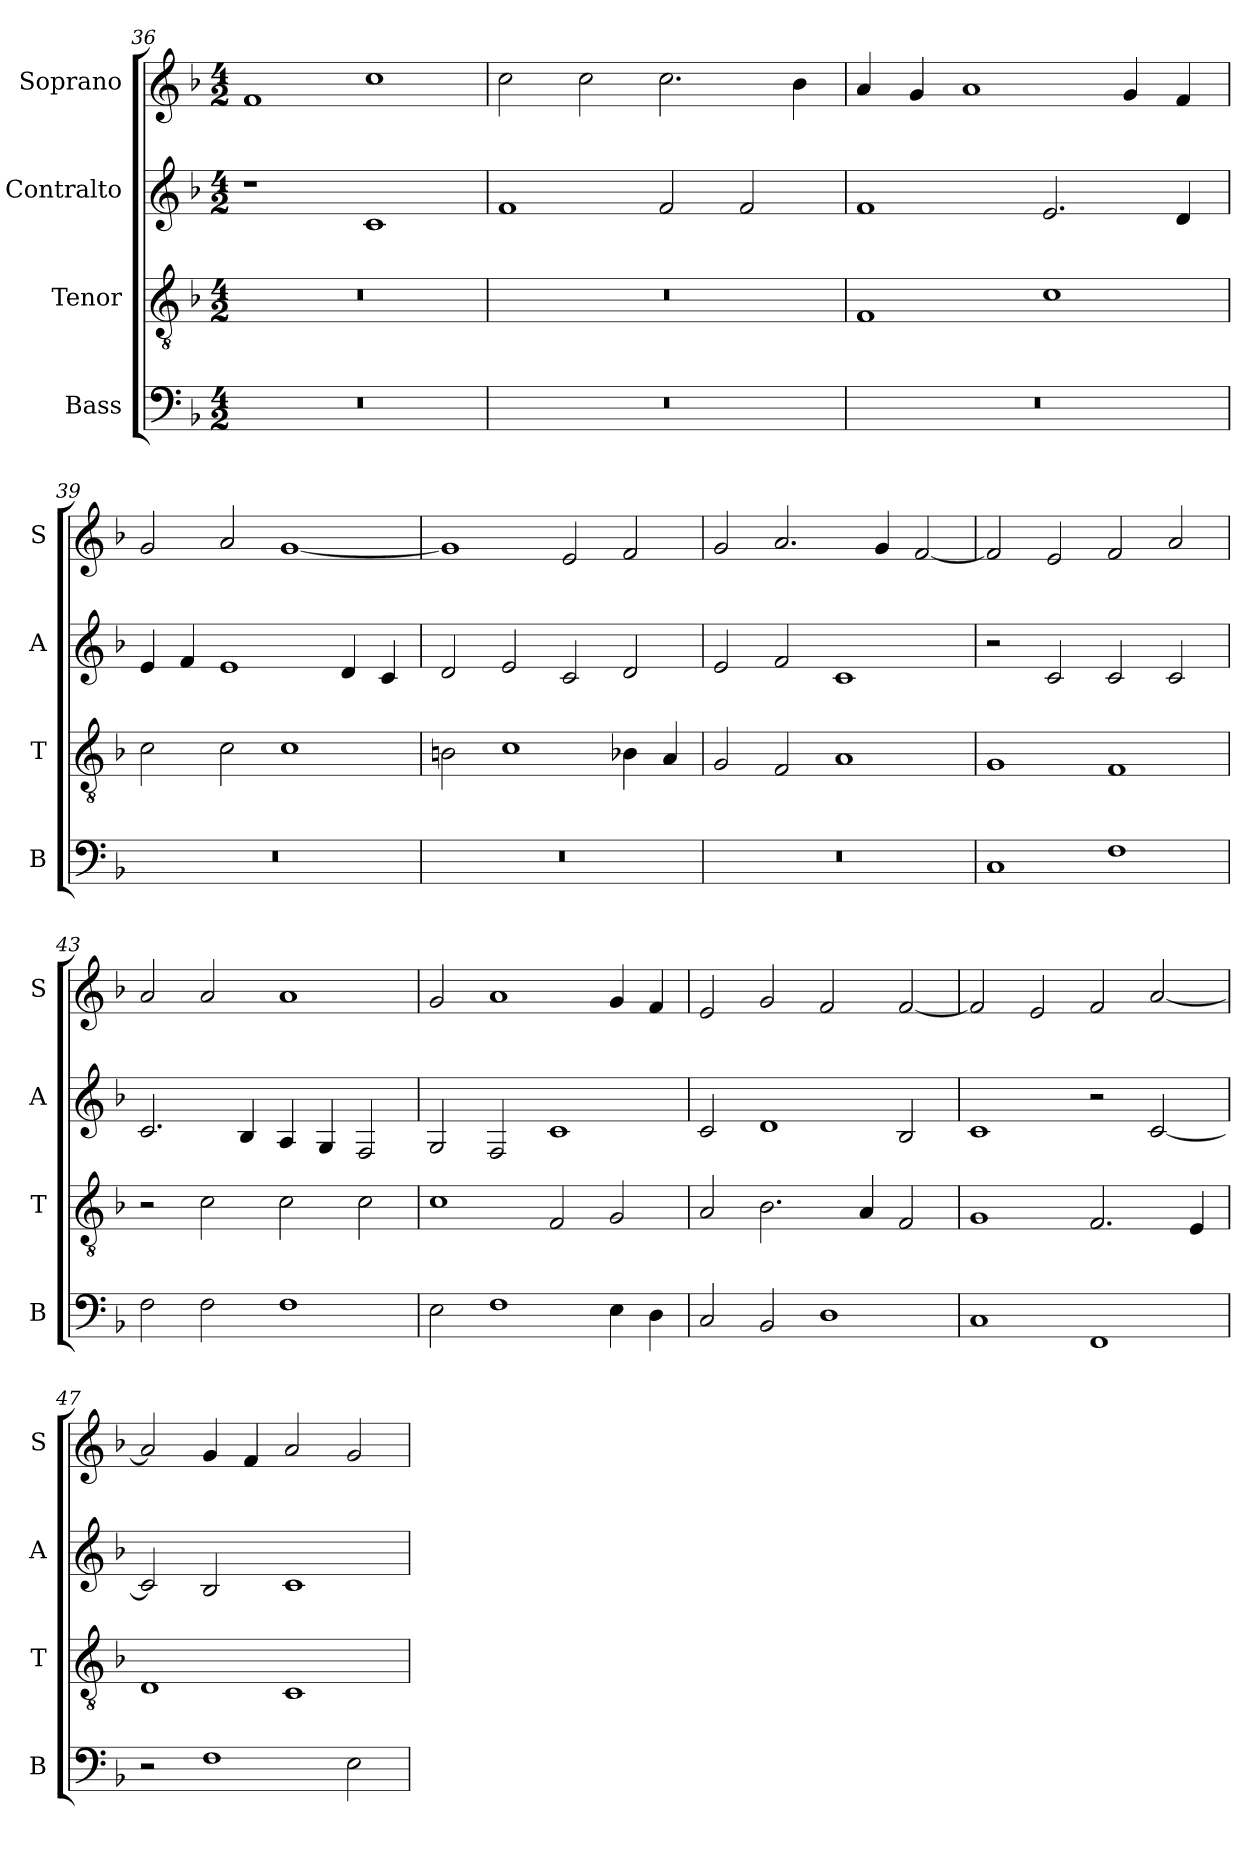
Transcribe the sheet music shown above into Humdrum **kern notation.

**kern	**kern	**kern	**kern
*part4	*part3	*part2	*part1
*staff4	*staff3	*staff2	*staff1
*I"Bass	*I"Tenor	*I"Contralto	*I"Soprano
*I'B	*I'T	*I'A	*I'S
*clefF4	*clefGv2	*clefG2	*clefG2
*k[b-]	*k[b-]	*k[b-]	*k[b-]
*F:ion	*F:ion	*F:ion	*F:ion
*M4/2	*M4/2	*M4/2	*M4/2
=36	=36	=36	=36
0r	0r	1r	1f
.	.	1c	1cc
=37	=37	=37	=37
0r	0r	1f	2cc
.	.	.	2cc
.	.	2f	2.cc
.	.	2f	.
.	.	.	4b-
=38	=38	=38	=38
0r	1F	1f	4a
.	.	.	4g
.	.	.	1a
.	1c	2.e	.
.	.	.	4g
.	.	4d	4f
=39	=39	=39	=39
0r	2c	4e	2g
.	.	4f	.
.	2c	1e	2a
.	1c	.	[1g
.	.	4d	.
.	.	4c	.
=40	=40	=40	=40
0r	2Bn	2d	1g]
.	1c	2e	.
.	.	2c	2e
.	4B-X	2d	2f
.	4A	.	.
=41	=41	=41	=41
0r	2G	2e	2g
.	2F	2f	2.a
.	1A	1c	.
.	.	.	4g
.	.	.	[2f
=42	=42	=42	=42
1C	1G	2r	2f]
.	.	2c	2e
1F	1F	2c	2f
.	.	2c	2a
=43	=43	=43	=43
2F	2r	2.c	2a
2F	2c	.	2a
.	.	4B-	.
1F	2c	4A	1a
.	.	4G	.
.	2c	2F	.
=44	=44	=44	=44
2E	1c	2G	2g
1F	.	2F	1a
.	2F	1c	.
4E	2G	.	4g
4D	.	.	4f
=45	=45	=45	=45
2C	2A	2c	2e
2BB-	2.B-	1d	2g
1D	.	.	2f
.	4A	.	.
.	2F	2B-	[2f
=46	=46	=46	=46
1C	1G	1c	2f]
.	.	.	2e
1FF	2.F	2r	2f
.	.	[2c	[2a
.	4E	.	.
=47	=47	=47	=47
2r	1D	2c]	2a]
1F	.	2B-	4g
.	.	.	4f
.	1C	1c	2a
2E	.	.	2g
=	=	=	=
*-	*-	*-	*-
